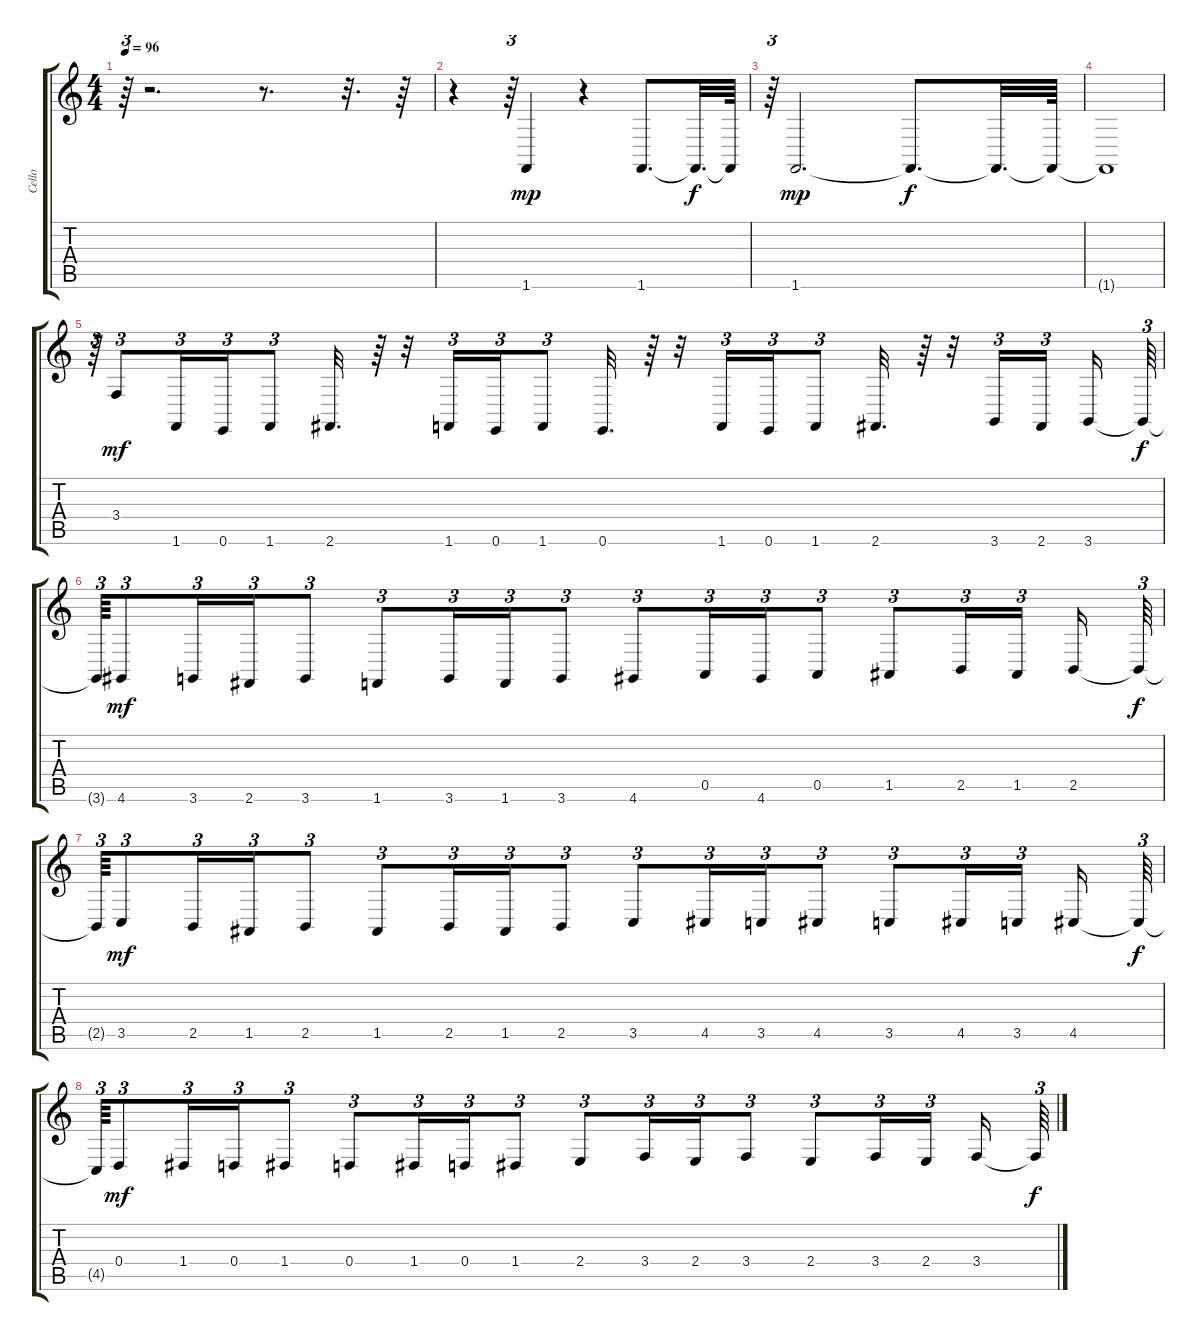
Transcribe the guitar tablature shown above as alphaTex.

\track ("Cello" "Cello") {instrument pizzicatostrings}
\staff {score tabs}
\tuning (E4 B3 G3 D3 A2 E2) {hide}
\ts (4 4)
\tempo 96
\clef g2
\ks c
r.64{tu (3 2) dy f} r.2{d} r.8{d} r.32{d} r.64 |
r.4 r.64{tu (3 2)} 1.6.4{dy mp} r.4 1.6.8{d} 1.6{t}.32{d dy f} 1.6{t}.64 |
r.64{tu (3 2)} 1.6.2{d dy mp} 1.6{t}.8{d dy f} 1.6{t}.32{d} 1.6{t}.64 |
1.6{t}.1 |
r.64{tu (3 2)} 3.4.8{tu (3 2) dy mf} 1.6.16{tu (3 2)} 0.6.16{tu (3 2)} 1.6.8{tu (3 2)} 2.6.32{d} r.64 r.32 1.6.16{tu (3 2)} 0.6.16{tu (3 2)} 1.6.8{tu (3 2)} 0.6.32{d} r.64 r.32 1.6.16{tu (3 2)} 0.6.16{tu (3 2)} 1.6.8{tu (3 2)} 2.6.32{d} r.64 r.32 3.6.16{tu (3 2)} 2.6.16{tu (3 2)} 3.6.16 3.6{t}.64{tu (3 2) dy f} |
3.6{t}.64{tu (3 2)} 4.6.8{tu (3 2) dy mf} 3.6.16{tu (3 2)} 2.6.16{tu (3 2)} 3.6.8{tu (3 2)} 1.6.8{tu (3 2)} 3.6.16{tu (3 2)} 1.6.16{tu (3 2)} 3.6.8{tu (3 2)} 4.6.8{tu (3 2)} 0.5.16{tu (3 2)} 4.6.16{tu (3 2)} 0.5.8{tu (3 2)} 1.5.8{tu (3 2)} 2.5.16{tu (3 2)} 1.5.16{tu (3 2)} 2.5.16 2.5{t}.64{tu (3 2) dy f} |
2.5{t}.64{tu (3 2)} 3.5.8{tu (3 2) dy mf} 2.5.16{tu (3 2)} 1.5.16{tu (3 2)} 2.5.8{tu (3 2)} 1.5.8{tu (3 2)} 2.5.16{tu (3 2)} 1.5.16{tu (3 2)} 2.5.8{tu (3 2)} 3.5.8{tu (3 2)} 4.5.16{tu (3 2)} 3.5.16{tu (3 2)} 4.5.8{tu (3 2)} 3.5.8{tu (3 2)} 4.5.16{tu (3 2)} 3.5.16{tu (3 2)} 4.5.16 4.5{t}.64{tu (3 2) dy f} |
4.5{t}.64{tu (3 2)} 0.4.8{tu (3 2) dy mf} 1.4.16{tu (3 2)} 0.4.16{tu (3 2)} 1.4.8{tu (3 2)} 0.4.8{tu (3 2)} 1.4.16{tu (3 2)} 0.4.16{tu (3 2)} 1.4.8{tu (3 2)} 2.4.8{tu (3 2)} 3.4.16{tu (3 2)} 2.4.16{tu (3 2)} 3.4.8{tu (3 2)} 2.4.8{tu (3 2)} 3.4.16{tu (3 2)} 2.4.16{tu (3 2)} 3.4.16 3.4{t}.64{tu (3 2) dy f}
